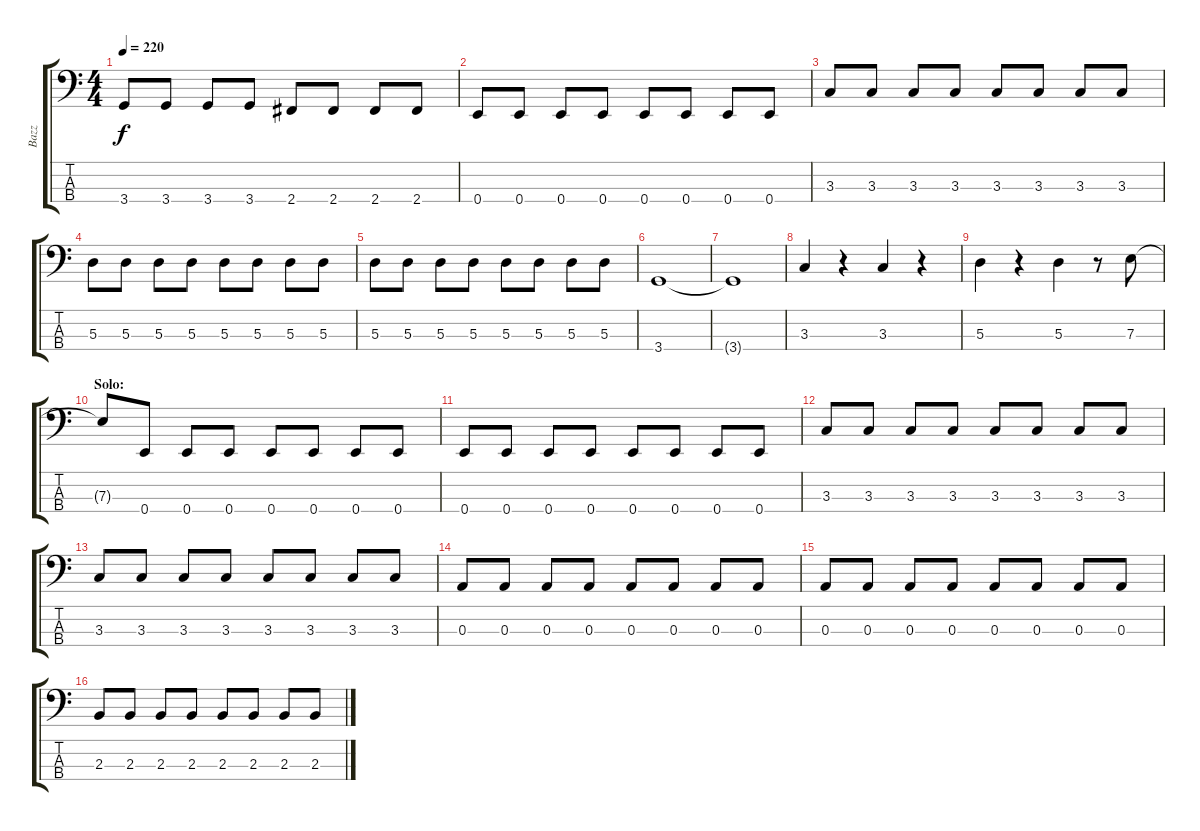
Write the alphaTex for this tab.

\track ("Bazz" "Bazz") {instrument slapbass2}
\staff {score tabs}
\tuning (G2 D2 A1 E1) {hide}
\ts (4 4)
\tempo 220
\clef f4
\ks c
3.4.8{dy f} 3.4.8 3.4.8 3.4.8 2.4.8 2.4.8 2.4.8 2.4.8 |
0.4.8 0.4.8 0.4.8 0.4.8 0.4.8 0.4.8 0.4.8 0.4.8 |
3.3.8 3.3.8 3.3.8 3.3.8 3.3.8 3.3.8 3.3.8 3.3.8 |
5.3.8 5.3.8 5.3.8 5.3.8 5.3.8 5.3.8 5.3.8 5.3.8 |
5.3.8 5.3.8 5.3.8 5.3.8 5.3.8 5.3.8 5.3.8 5.3.8 |
3.4.1 |
3.4{t}.1 |
3.3.4 r.4 3.3.4 r.4 |
5.3.4 r.4 5.3.4 r.8 7.3.8 |
\section ("" "Solo:")
7.3{t}.8 0.4.8 0.4.8 0.4.8 0.4.8 0.4.8 0.4.8 0.4.8 |
0.4.8 0.4.8 0.4.8 0.4.8 0.4.8 0.4.8 0.4.8 0.4.8 |
3.3.8 3.3.8 3.3.8 3.3.8 3.3.8 3.3.8 3.3.8 3.3.8 |
3.3.8 3.3.8 3.3.8 3.3.8 3.3.8 3.3.8 3.3.8 3.3.8 |
0.3.8 0.3.8 0.3.8 0.3.8 0.3.8 0.3.8 0.3.8 0.3.8 |
0.3.8 0.3.8 0.3.8 0.3.8 0.3.8 0.3.8 0.3.8 0.3.8 |
2.3.8 2.3.8 2.3.8 2.3.8 2.3.8 2.3.8 2.3.8 2.3.8
